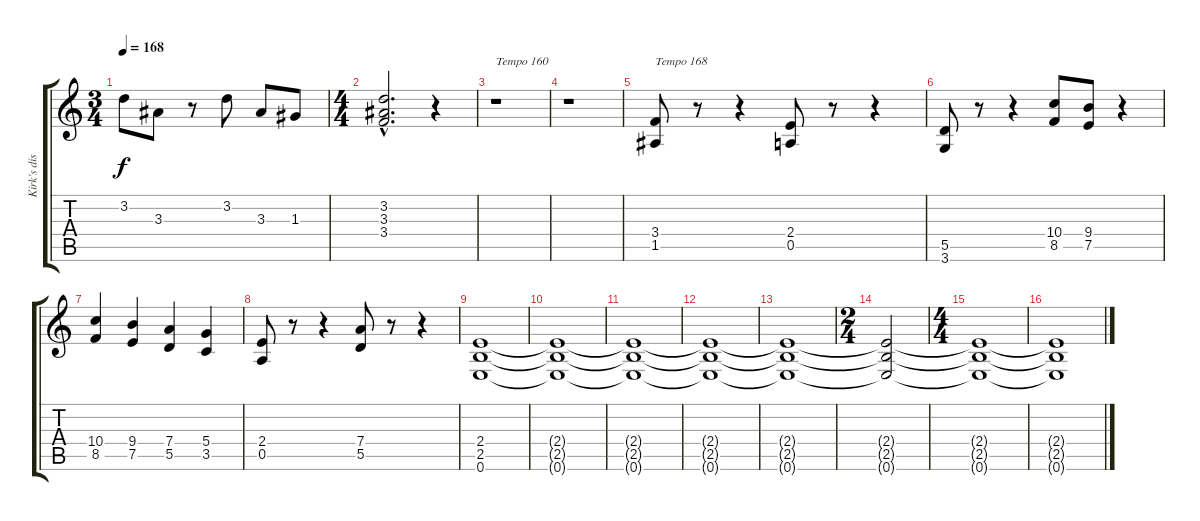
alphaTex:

\track ("Kirk's distortion" "Kirk's dis") {instrument distortionguitar}
\staff {score tabs}
\tuning (E4 B3 G3 D3 A2 E2) {hide}
\ts (3 4)
\tempo 168
\clef g2
\ks c
3.2.8{dy f} 3.3.8 r.8 3.2.8 3.3.8 1.3.8 |
\ts (4 4)
(3.2{hac} 3.3{hac} 3.4{hac}).2{d} r.4 |
r.1{txt "Tempo 160"} |
r.1 |
(3.4 1.5).8{txt "Tempo 168"} r.8 r.4 (2.4 0.5).8 r.8 r.4 |
(5.5 3.6).8 r.8 r.4 (10.4 8.5).8 (9.4 7.5).8 r.4 |
(10.4 8.5).4 (9.4 7.5).4 (7.4 5.5).4 (5.4 3.5).4 |
(2.4 0.5).8 r.8 r.4 (7.4 5.5).8 r.8 r.4 |
(2.4 2.5 0.6).1 |
(2.4{t} 2.5{t} 0.6{t}).1 |
(2.4{t} 2.5{t} 0.6{t}).1 |
(2.4{t} 2.5{t} 0.6{t}).1 |
(2.4{t} 2.5{t} 0.6{t}).1 |
\ts (2 4)
(2.4{t} 2.5{t} 0.6{t}).2 |
\ts (4 4)
(2.4{t} 2.5{t} 0.6{t}).1 |
(2.4{t} 2.5{t} 0.6{t}).1
